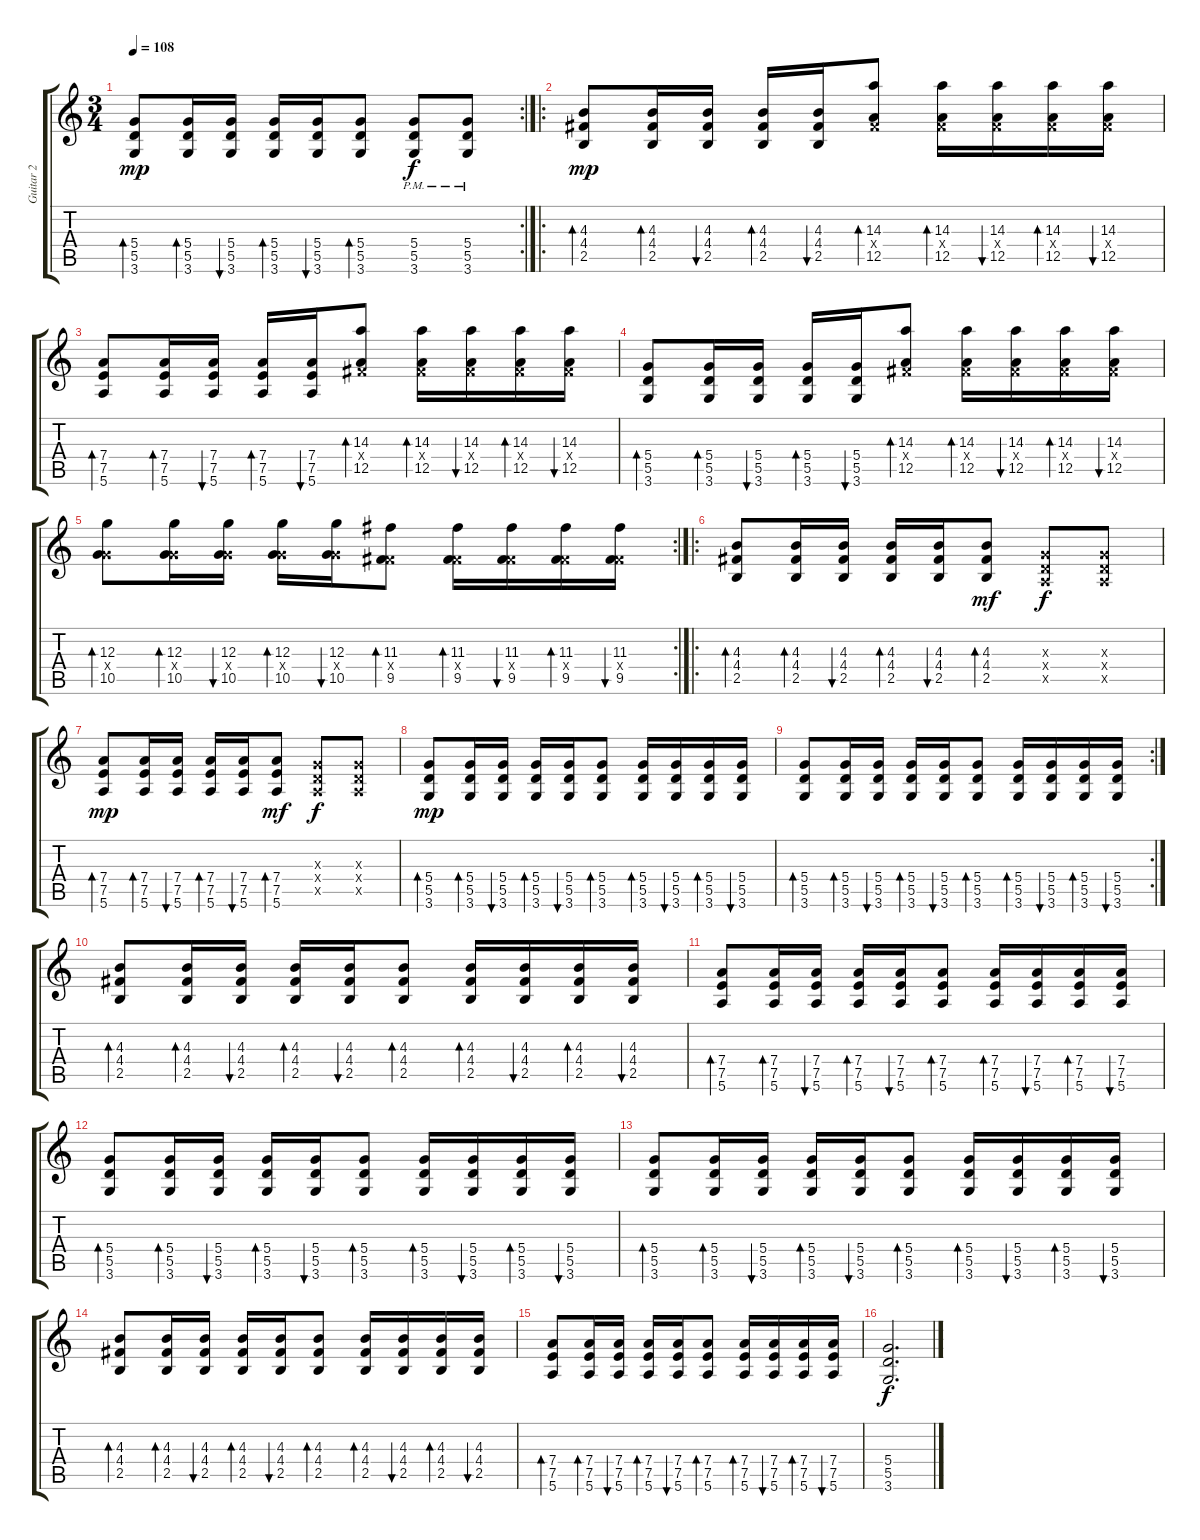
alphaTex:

\track ("Guitar 2" "Guitar 2") {instrument acousticguitarsteel}
\staff {score tabs}
\tuning (E4 B3 G3 D3 A2 E2) {hide}
\rc 2
\ts (3 4)
\tempo 108
\clef g2
\ks c
(5.4 5.5 3.6).8{bd 120 dy mp} (5.4 5.5 3.6).16{bd 120} (5.4 5.5 3.6).16{bu 120} (5.4 5.5 3.6).16{bd 120} (5.4 5.5 3.6).16{bu 120} (5.4 5.5 3.6).8{bd 120} (5.4{pm} 5.5{pm} 3.6{pm}).8{dy f} (5.4{pm} 5.5{pm} 3.6{pm}).8 |
\ro
(4.3 4.4 2.5).8{bd 120 dy mp} (4.3 4.4 2.5).16{bd 120} (4.3 4.4 2.5).16{bu 120} (4.3 4.4 2.5).16{bd 120} (4.3 4.4 2.5).16{bu 120} (14.3 4.4{x} 12.5).8{bd 120} (14.3 4.4{x} 12.5).16{bd 120} (14.3 4.4{x} 12.5).16{bu 120} (14.3 4.4{x} 12.5).16{bd 120} (14.3 4.4{x} 12.5).16{bu 120} |
(7.4 7.5 5.6).8{bd 120} (7.4 7.5 5.6).16{bd 120} (7.4 7.5 5.6).16{bu 120} (7.4 7.5 5.6).16{bd 120} (7.4 7.5 5.6).16{bu 120} (14.3 4.4{x} 12.5).8{bd 120} (14.3 4.4{x} 12.5).16{bd 120} (14.3 4.4{x} 12.5).16{bu 120} (14.3 4.4{x} 12.5).16{bd 120} (14.3 4.4{x} 12.5).16{bu 120} |
(5.4 5.5 3.6).8{bd 120} (5.4 5.5 3.6).16{bd 120} (5.4 5.5 3.6).16{bu 120} (5.4 5.5 3.6).16{bd 120} (5.4 5.5 3.6).16{bu 120} (14.3 4.4{x} 12.5).8{bd 120} (14.3 4.4{x} 12.5).16{bd 120} (14.3 4.4{x} 12.5).16{bu 120} (14.3 4.4{x} 12.5).16{bd 120} (14.3 4.4{x} 12.5).16{bu 120} |
\rc 2
(12.3 5.4{x} 10.5).8{bd 120} (12.3 5.4{x} 10.5).16{bd 120} (12.3 5.4{x} 10.5).16{bu 120} (12.3 5.4{x} 10.5).16{bd 120} (12.3 5.4{x} 10.5).16{bu 120} (11.3 4.4{x} 9.5).8{bd 120} (11.3 4.4{x} 9.5).16{bd 120} (11.3 4.4{x} 9.5).16{bu 120} (11.3 4.4{x} 9.5).16{bd 120} (11.3 4.4{x} 9.5).16{bu 120} |
\ro
(4.3 4.4 2.5).8{bd 120} (4.3 4.4 2.5).16{bd 120} (4.3 4.4 2.5).16{bu 120} (4.3 4.4 2.5).16{bd 120} (4.3 4.4 2.5).16{bu 120} (4.3 4.4 2.5).8{bd 60 dy mf} (0.3{x} 0.4{x} 0.5{x}).8{dy f} (0.3{x} 0.4{x} 0.5{x}).8 |
(7.4 7.5 5.6).8{bd 120 dy mp} (7.4 7.5 5.6).16{bd 120} (7.4 7.5 5.6).16{bu 120} (7.4 7.5 5.6).16{bd 120} (7.4 7.5 5.6).16{bu 120} (7.4 7.5 5.6).8{bd 60 dy mf} (0.3{x} 0.4{x} 0.5{x}).8{dy f} (0.3{x} 0.4{x} 0.5{x}).8 |
(5.4 5.5 3.6).8{bd 120 dy mp} (5.4 5.5 3.6).16{bd 120} (5.4 5.5 3.6).16{bu 120} (5.4 5.5 3.6).16{bd 120} (5.4 5.5 3.6).16{bu 120} (5.4 5.5 3.6).8{bd 120} (5.4 5.5 3.6).16{bd 120} (5.4 5.5 3.6).16{bu 120} (5.4 5.5 3.6).16{bd 120} (5.4 5.5 3.6).16{bu 120} |
\rc 2
(5.4 5.5 3.6).8{bd 120} (5.4 5.5 3.6).16{bd 120} (5.4 5.5 3.6).16{bu 120} (5.4 5.5 3.6).16{bd 120} (5.4 5.5 3.6).16{bu 120} (5.4 5.5 3.6).8{bd 120} (5.4 5.5 3.6).16{bd 120} (5.4 5.5 3.6).16{bu 120} (5.4 5.5 3.6).16{bd 120} (5.4 5.5 3.6).16{bu 120} |
(4.3 4.4 2.5).8{bd 120} (4.3 4.4 2.5).16{bd 120} (4.3 4.4 2.5).16{bu 120} (4.3 4.4 2.5).16{bd 120} (4.3 4.4 2.5).16{bu 120} (4.3 4.4 2.5).8{bd 120} (4.3 4.4 2.5).16{bd 120} (4.3 4.4 2.5).16{bu 120} (4.3 4.4 2.5).16{bd 120} (4.3 4.4 2.5).16{bu 120} |
(7.4 7.5 5.6).8{bd 120} (7.4 7.5 5.6).16{bd 120} (7.4 7.5 5.6).16{bu 120} (7.4 7.5 5.6).16{bd 120} (7.4 7.5 5.6).16{bu 120} (7.4 7.5 5.6).8{bd 120} (7.4 7.5 5.6).16{bd 120} (7.4 7.5 5.6).16{bu 120} (7.4 7.5 5.6).16{bd 120} (7.4 7.5 5.6).16{bu 120} |
(5.4 5.5 3.6).8{bd 120} (5.4 5.5 3.6).16{bd 120} (5.4 5.5 3.6).16{bu 120} (5.4 5.5 3.6).16{bd 120} (5.4 5.5 3.6).16{bu 120} (5.4 5.5 3.6).8{bd 120} (5.4 5.5 3.6).16{bd 120} (5.4 5.5 3.6).16{bu 120} (5.4 5.5 3.6).16{bd 120} (5.4 5.5 3.6).16{bu 120} |
(5.4 5.5 3.6).8{bd 120} (5.4 5.5 3.6).16{bd 120} (5.4 5.5 3.6).16{bu 120} (5.4 5.5 3.6).16{bd 120} (5.4 5.5 3.6).16{bu 120} (5.4 5.5 3.6).8{bd 120} (5.4 5.5 3.6).16{bd 120} (5.4 5.5 3.6).16{bu 120} (5.4 5.5 3.6).16{bd 120} (5.4 5.5 3.6).16{bu 120} |
(4.3 4.4 2.5).8{bd 120} (4.3 4.4 2.5).16{bd 120} (4.3 4.4 2.5).16{bu 120} (4.3 4.4 2.5).16{bd 120} (4.3 4.4 2.5).16{bu 120} (4.3 4.4 2.5).8{bd 120} (4.3 4.4 2.5).16{bd 120} (4.3 4.4 2.5).16{bu 120} (4.3 4.4 2.5).16{bd 120} (4.3 4.4 2.5).16{bu 120} |
(7.4 7.5 5.6).8{bd 120} (7.4 7.5 5.6).16{bd 120} (7.4 7.5 5.6).16{bu 120} (7.4 7.5 5.6).16{bd 120} (7.4 7.5 5.6).16{bu 120} (7.4 7.5 5.6).8{bd 120} (7.4 7.5 5.6).16{bd 120} (7.4 7.5 5.6).16{bu 120} (7.4 7.5 5.6).16{bd 120} (7.4 7.5 5.6).16{bu 120} |
(5.4 5.5 3.6).2{d dy f}
